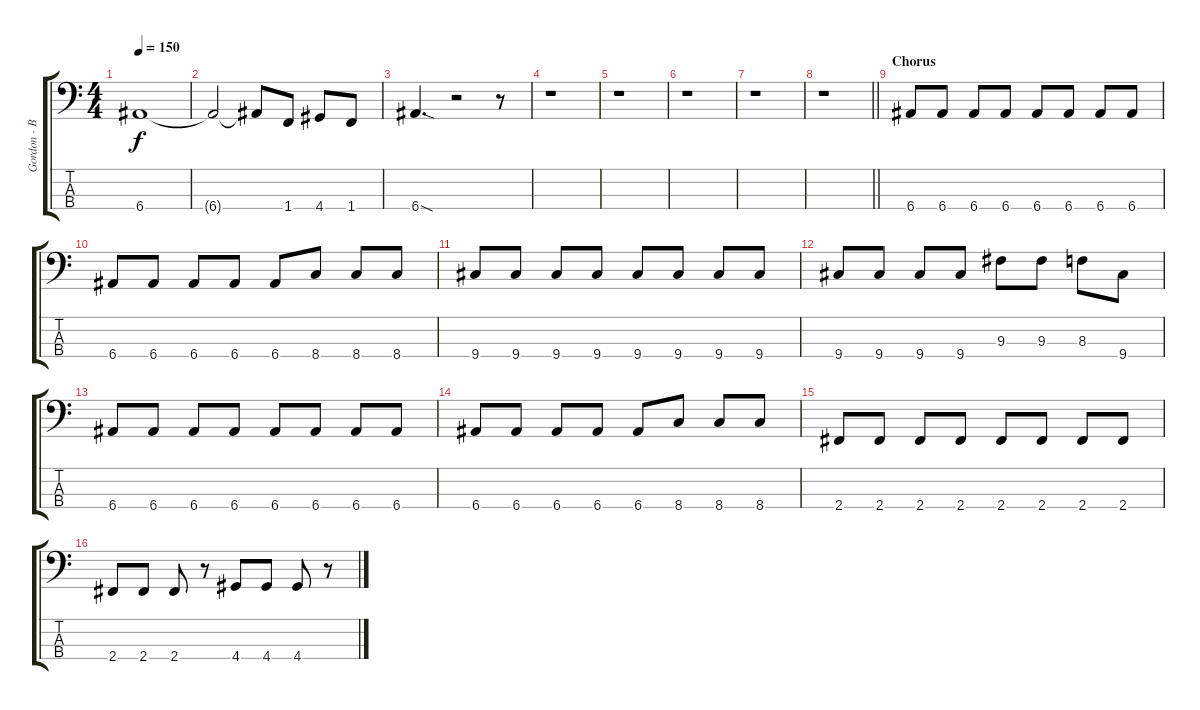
\track ("Gordon - Bass" "Gordon - B") {instrument electricbasspick}
\staff {score tabs}
\tuning (G2 D2 A1 E1) {hide}
\ts (4 4)
\tempo 150
\clef f4
\ks c
6.4.1{dy f} |
6.4{t}.2 6.4{t}.8 1.4.8 4.4.8 1.4.8 |
6.4{sod}.4{d} r.2 r.8 |
r.1 |
r.1 |
r.1 |
r.1 |
\barLineRight lightlight
r.1 |
\section ("" "Chorus")
6.4.8 6.4.8 6.4.8 6.4.8 6.4.8 6.4.8 6.4.8 6.4.8 |
6.4.8 6.4.8 6.4.8 6.4.8 6.4.8 8.4.8 8.4.8 8.4.8 |
9.4.8 9.4.8 9.4.8 9.4.8 9.4.8 9.4.8 9.4.8 9.4.8 |
9.4.8 9.4.8 9.4.8 9.4.8 9.3.8 9.3.8 8.3.8 9.4.8 |
6.4.8 6.4.8 6.4.8 6.4.8 6.4.8 6.4.8 6.4.8 6.4.8 |
6.4.8 6.4.8 6.4.8 6.4.8 6.4.8 8.4.8 8.4.8 8.4.8 |
2.4.8 2.4.8 2.4.8 2.4.8 2.4.8 2.4.8 2.4.8 2.4.8 |
2.4.8 2.4.8 2.4.8 r.8 4.4.8 4.4.8 4.4.8 r.8
